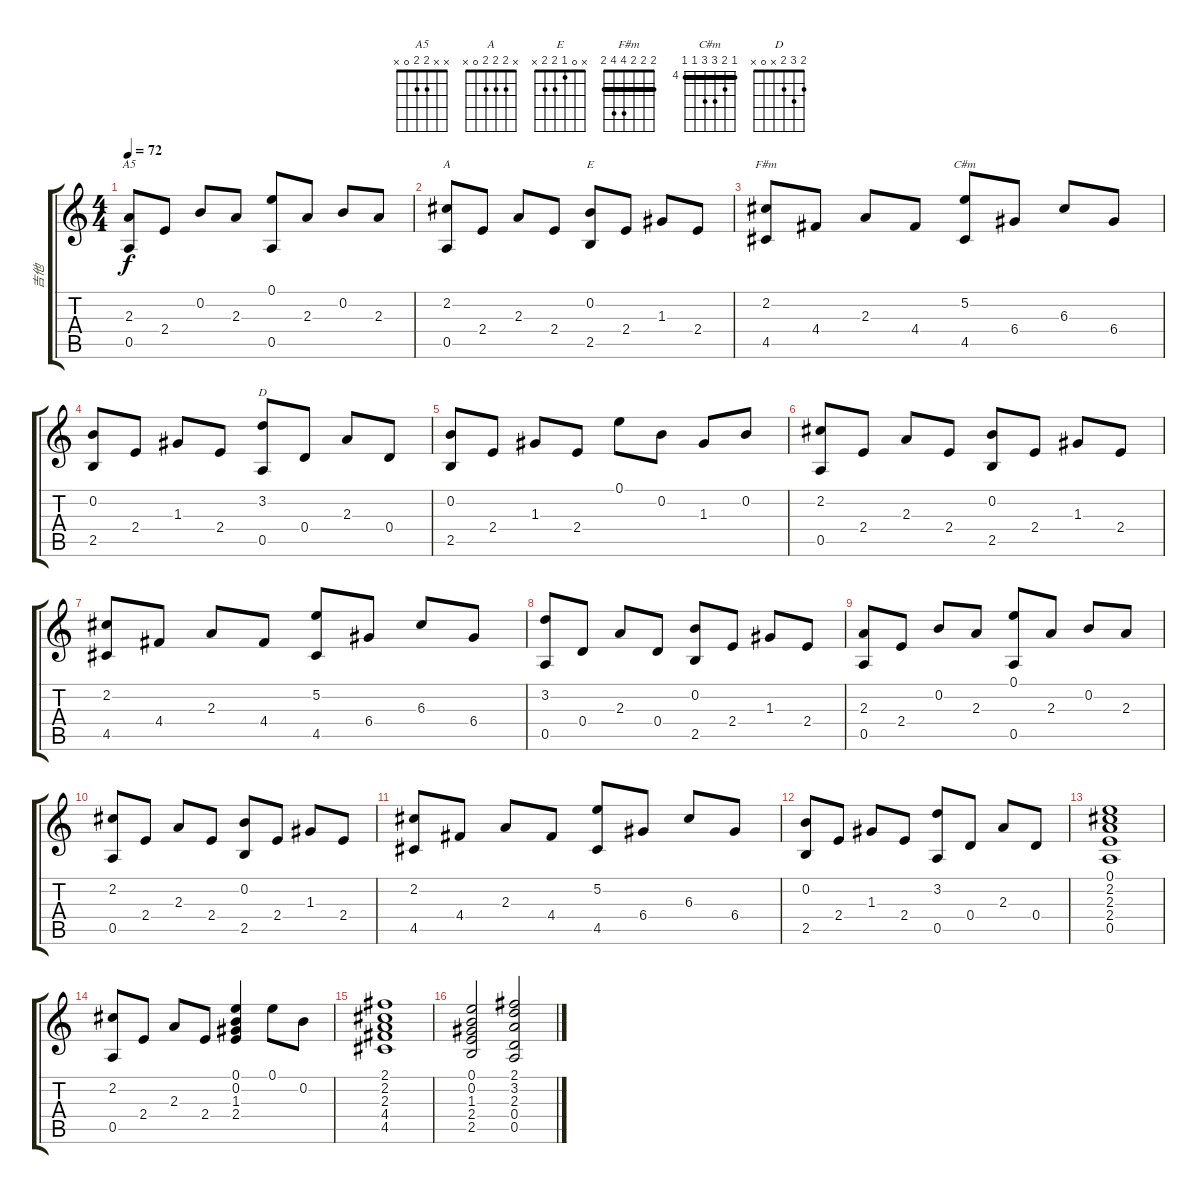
\track ("吉他" "吉他") {instrument electricguitarjazz}
\staff {score tabs}
\tuning (E4 B3 G3 D3 A2 E2) {hide}
\chord ("A5" x x 2 2 0 x)
\chord ("A" x 2 2 2 0 x)
\chord ("E" x 0 1 2 2 x)
\chord ("F#m" 2 2 2 4 4 2) {barre 2}
\chord ("C#m" 4 5 6 6 4 4) {firstfret 4 barre 4}
\chord ("D" 2 3 2 x 0 x)
\ts (4 4)
\tempo 72
\clef g2
\ks c
(2.3 0.5).8{ch "A5" dy f} 2.4.8 0.2.8 2.3.8 (0.1 0.5).8 2.3.8 0.2.8 2.3.8 |
(2.2 0.5).8{ch "A"} 2.4.8 2.3.8 2.4.8 (0.2 2.5).8{ch "E"} 2.4.8 1.3.8 2.4.8 |
(2.2 4.5).8{ch "F#m"} 4.4.8 2.3.8 4.4.8 (5.2 4.5).8{ch "C#m"} 6.4.8 6.3.8 6.4.8 |
(0.2 2.5).8 2.4.8 1.3.8 2.4.8 (3.2 0.5).8{ch "D"} 0.4.8 2.3.8 0.4.8 |
(0.2 2.5).8 2.4.8 1.3.8 2.4.8 0.1.8 0.2.8 1.3.8 0.2.8 |
(2.2 0.5).8 2.4.8 2.3.8 2.4.8 (0.2 2.5).8 2.4.8 1.3.8 2.4.8 |
(2.2 4.5).8 4.4.8 2.3.8 4.4.8 (5.2 4.5).8 6.4.8 6.3.8 6.4.8 |
(3.2 0.5).8 0.4.8 2.3.8 0.4.8 (0.2 2.5).8 2.4.8 1.3.8 2.4.8 |
(2.3 0.5).8 2.4.8 0.2.8 2.3.8 (0.1 0.5).8 2.3.8 0.2.8 2.3.8 |
(2.2 0.5).8 2.4.8 2.3.8 2.4.8 (0.2 2.5).8 2.4.8 1.3.8 2.4.8 |
(2.2 4.5).8 4.4.8 2.3.8 4.4.8 (5.2 4.5).8 6.4.8 6.3.8 6.4.8 |
(0.2 2.5).8 2.4.8 1.3.8 2.4.8 (3.2 0.5).8 0.4.8 2.3.8 0.4.8 |
(0.1 2.2 2.3 2.4 0.5).1 |
(2.2 0.5).8 2.4.8 2.3.8 2.4.8 (0.1 0.2 1.3 2.4).4 0.1.8 0.2.8 |
(2.1 2.2 2.3 4.4 4.5).1 |
(0.1 0.2 1.3 2.4 2.5).2 (2.1 3.2 2.3 0.4 0.5).2
